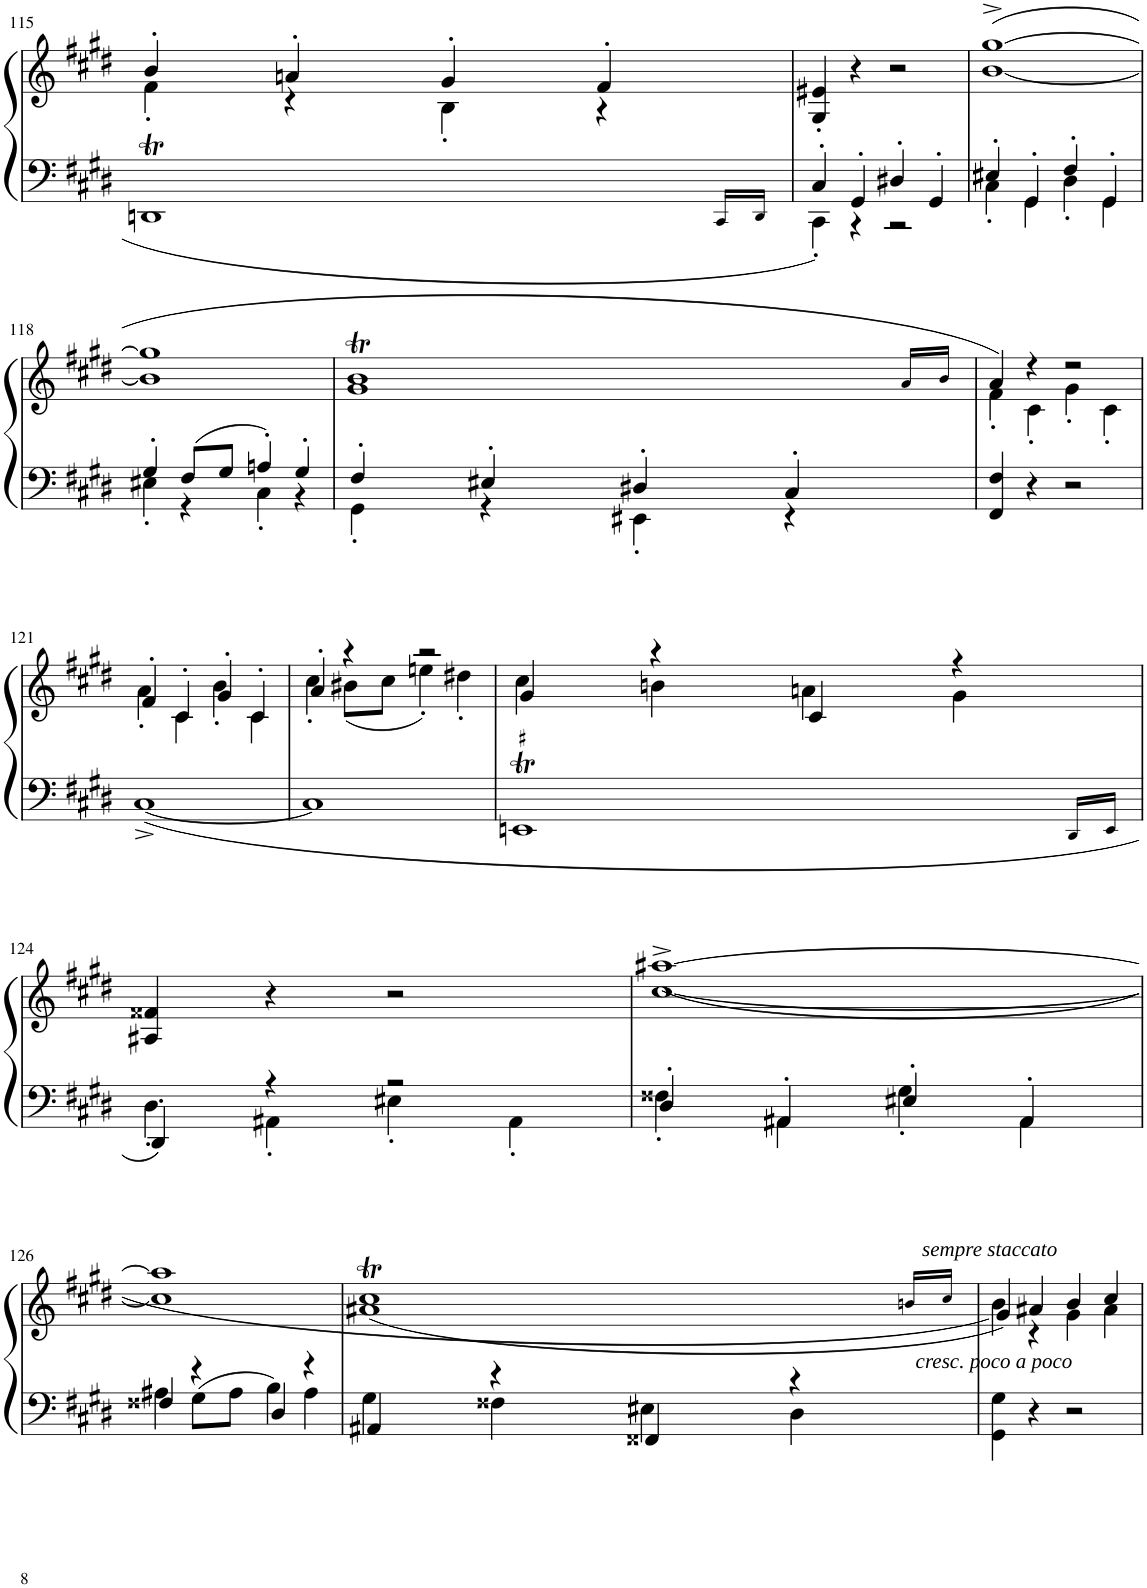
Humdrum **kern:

**kern	**kern	**dynam
*part1	*part1	*part1
*staff2	*staff1	*staff1/2
*I"Piano	*	*
*I'Pno	*	*
!!LO:PB:g=z
*clefF4	*clefG2	*
*k[f#c#g#d#]	*k[f#c#g#d#]	*
*M4/4	*M4/4	*
*met(c|)	*met(c|)	*
=115	=115	=115
*^	*^	*
1DDnT	16ryy	4b'/	4f#'\	.
.	16EE!	.	.	.
.	16DD!	.	.	.
.	16EE!	.	.	.
.	16DD!	4an'/	4r	.
.	16EE!	.	.	.
.	16DD!	.	.	.
.	16EE!	.	.	.
.	16DD!	4g#'/	4B'\	.
.	16EE!	.	.	.
.	16DD!	.	.	.
.	16EE!	.	.	.
*	*Xtuplet	*	*	*
.	24DD!	4f#'/	4r	.
.	24EE!	.	.	.
.	24DD!	.	.	.
.	16CC#!/LL	.	.	.
.	16DD!/JJ	.	.	.
*	*	*v	*v	*
=116	=116	=116	=116
4C#'/	4CC#'\	4G#/' 4e#X/'	.
4GG#'/	4r	4r	.
4D#X'/	2r	2r	.
4GG#'/	.	.	.
=117	=117	=117	=117
4E#X'/	4C#'\	([<1b^ [1gg#^	.
4GG#'/	4GG#'\	.	.
4F#'/	4D#'\	.	.
4GG#'/	4GG#'\	.	.
!!LO:LB:g=z
=118	=118	=118	=118
4G#'/	4E#X'\	1b] 1gg#]	.
8F#/L	4r	.	.
8G#/J	.	.	.
4An'/	4C#'\	.	.
4G#'/	4r	.	.
=119	=119	=119	=119
*	*	*^	*
4F#'/	4GG#'\	1g#T 1bT	16ryy	.
.	.	.	16cc#!	.
.	.	.	16b!	.
.	.	.	16cc#!	.
4E#X'/	4r	.	16b!	.
.	.	.	16cc#!	.
.	.	.	16b!	.
.	.	.	16cc#!	.
4D#X'/	4EE#X'\	.	16b!	.
.	.	.	16cc#!	.
.	.	.	16b!	.
.	.	.	16cc#!	.
*	*	*	*Xtuplet	*
4C#'/	4r	.	24b!	.
.	.	.	24cc#!	.
.	.	.	24b!	.
.	.	.	16a!/LL	.
.	.	.	16b!/JJ	.
*v	*v	*	*	*
=120	=120	=120	=120
4FF#/ 4F#/	4a'/)	4f#'\	.
4r	4r	4c#'\	.
2r	2r	4g#'\	.
.	.	4c#'\	.
!!LO:LB:g=z	!!
=121	=121	=121	=121
[1C#^	4f#'/	4a'\	.
.	4c#'/	4c#'\	.
.	4g#'/	4b'\	.
.	4c#'/	4c#'\	.
=122	=122	=122	=122
1C#]	4a'/	4cc#'\	.
.	4r	(8b#X\L	.
.	.	8cc#\J	.
.	2r	4een'\)	.
.	.	4dd#X'\	.
=123	=123	=123	=123
!LO:TR:acc=#	!	!	!
*^	*	*	*
1EEnT	16ryy	4g#'/	4cc#'\	.
.	16FF#X!	.	.	.
.	16EE!	.	.	.
.	16FF#!	.	.	.
.	16EE!	4r	4bn'\	.
.	16FF#!	.	.	.
.	16EE!	.	.	.
.	16FF#!	.	.	.
.	16EE!	4c#'/	4an'\	.
.	16FF#!	.	.	.
.	16EE!	.	.	.
.	16FF#!	.	.	.
.	24EE!	4r	4g#'\	.
.	24FF#!	.	.	.
.	24EE!	.	.	.
.	16DD#!/LL	.	.	.
.	16EE!/JJ	.	.	.
*	*	*v	*v	*
!!LO:LB:g=z
=124	=124	=124	=124
4DD#'/	4D#'\	4A#X/' 4f##X/'	.
4r	4AA#X'\	4r	.
2r	4E#X'\	2r	.
.	4AA#'\	.	.
=125	=125	=125	=125
4D#'/	4F##X'\	([<1cc#^ [1aa#X^	.
4AA#X'/	4AA#'\	.	.
4E#X'/	4G#'\	.	.
4AA#'/	4AA#'\	.	.
!!LO:LB:g=z
=126	=126	=126	=126
4F##X'/	4A#X'\	1cc#] 1aa#]	.
4r	8G#\L	.	.
.	8A#\J	.	.
4D#'/	4B'\	.	.
4r	4A#'\	.	.
=127	=127	=127	=127
*	*	*^	*
4AA#X'/	4G#'\	(<1a#XT 1cc#T	16ryy	.
.	.	.	16dd#!	.
.	.	.	16cc#!	.
.	.	.	16dd#!	.
4r	4F##X'\	.	16cc#!	.
.	.	.	16dd#!	.
.	.	.	16cc#!	.
.	.	.	16dd#!	.
4FF##X'/	4E#X'\	.	16cc#!	.
.	.	.	16dd#!	.
.	.	.	16cc#!	.
.	.	.	16dd#!	.
4r	4D#'\	.	24cc#!	.
.	.	.	24dd#!	.
.	.	.	24cc#!	.
.	.	.	16bn!/LL	.
.	.	.	16cc#!/JJ	.
*v	*v	*	*	*
=128	=128	=128	=128
!	!	!	!LO:DY:a
!	!	!	!LO:DY:n=1:b
4GG#\' 4G#\'	4g#'/)	4b'\)	other-dynamics other-dynamics
4r	4a#X'/	4r	.
2r	4b'/	4g#'\	.
.	4cc#'/	4a#'\	.
*	*v	*v	*
=	=	=
*-	*-	*-
